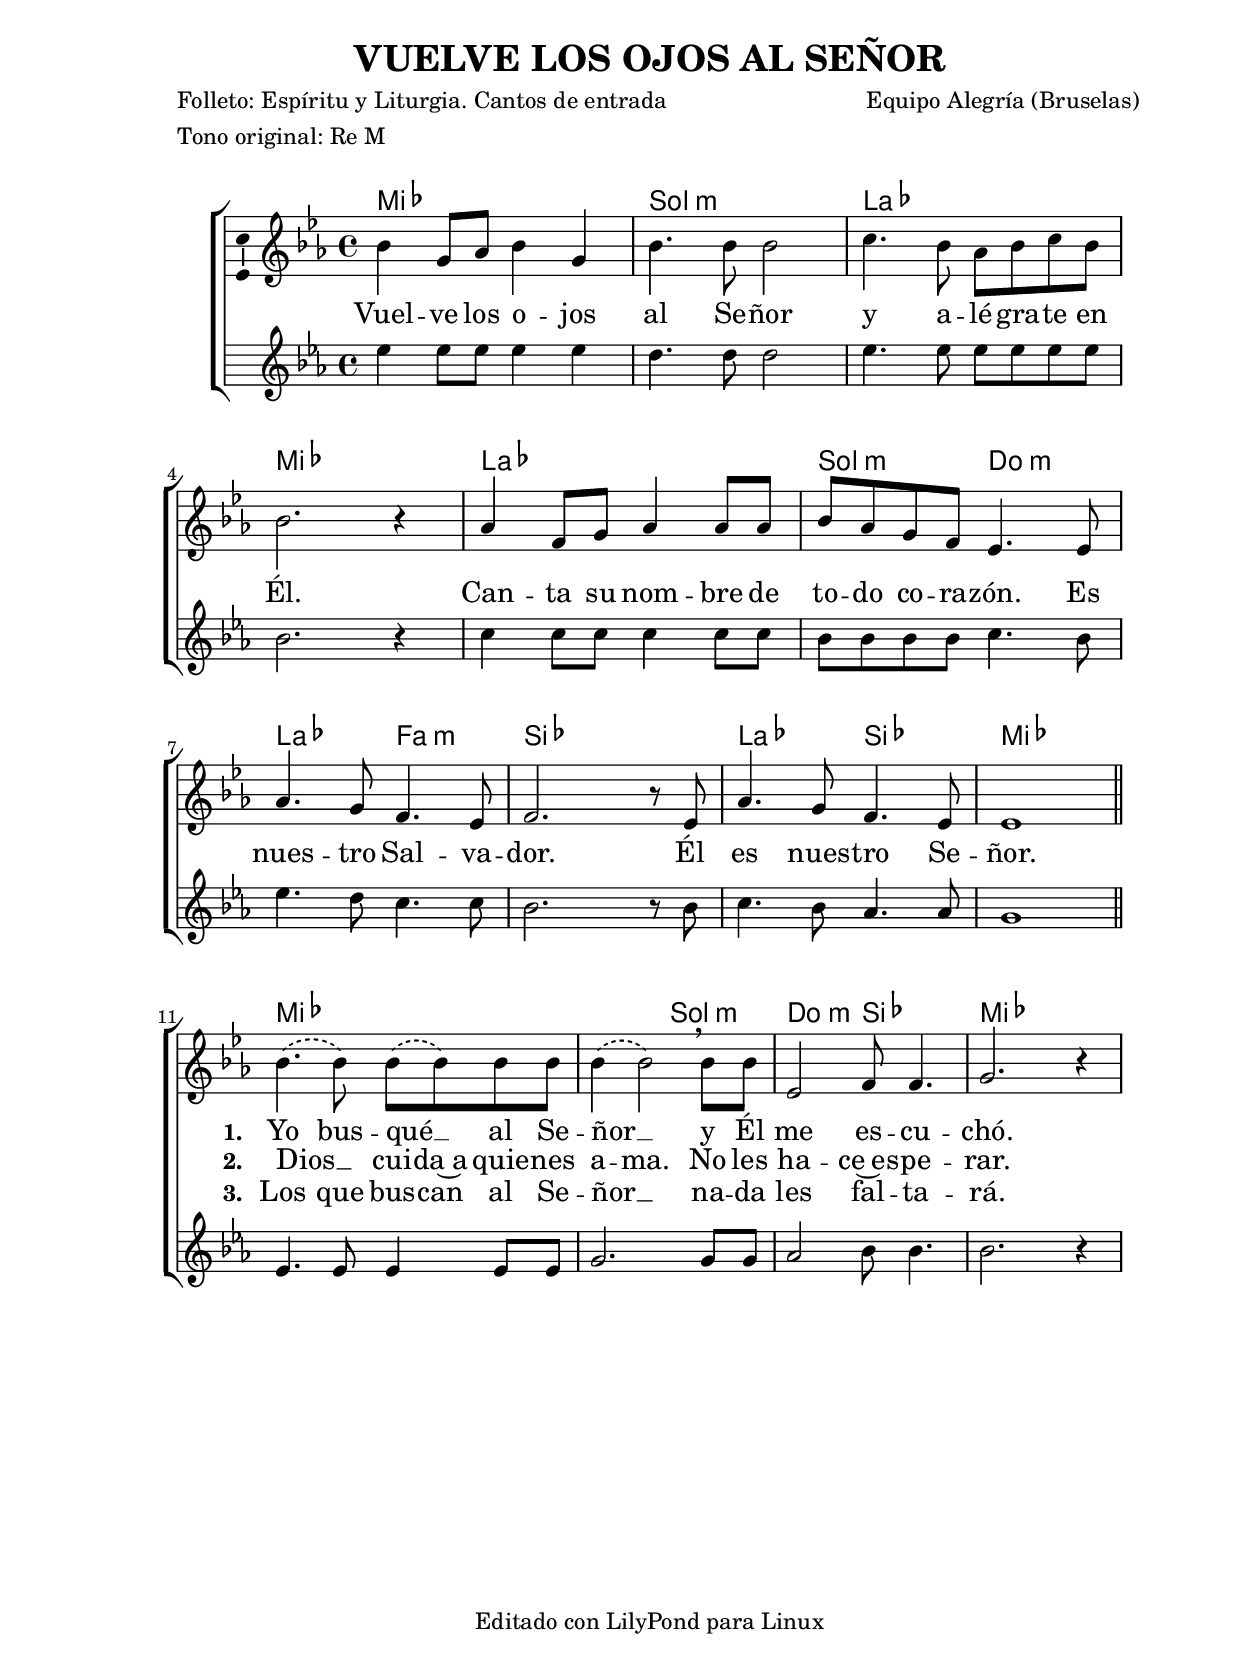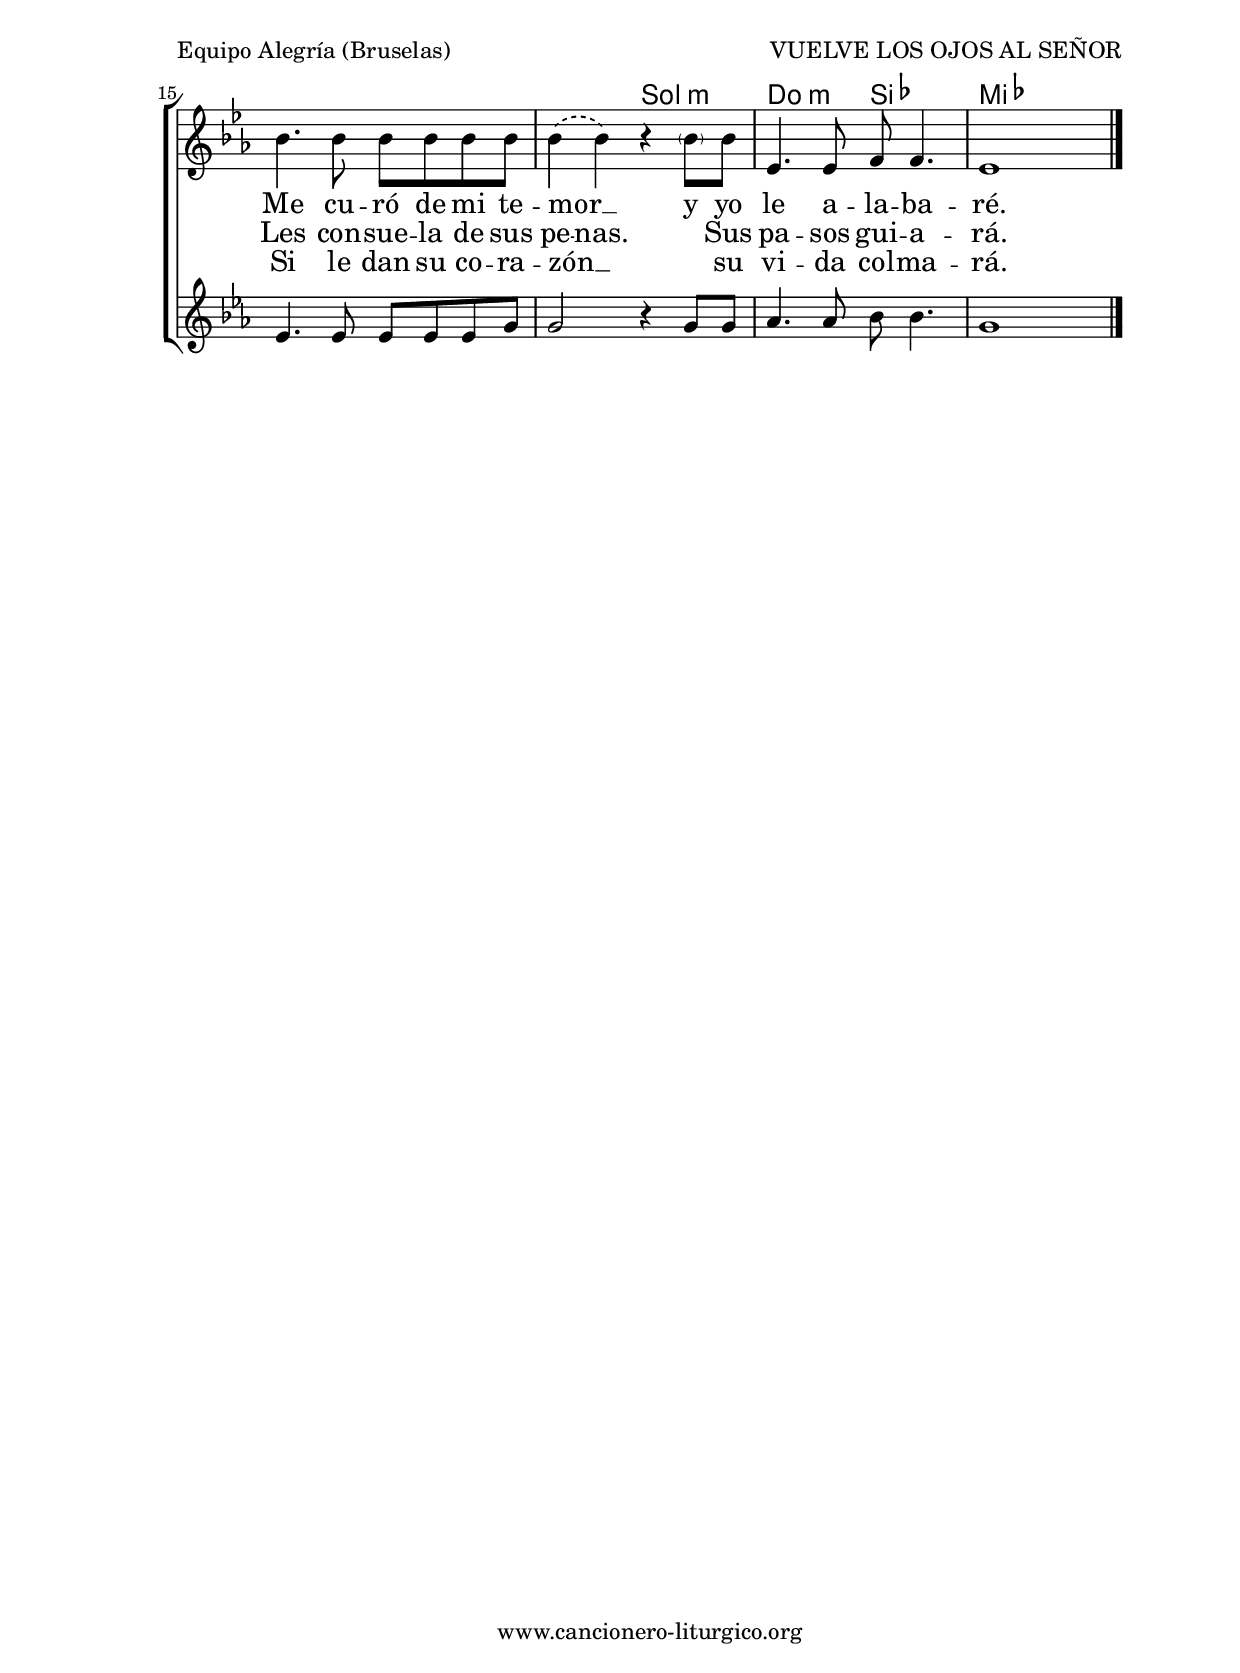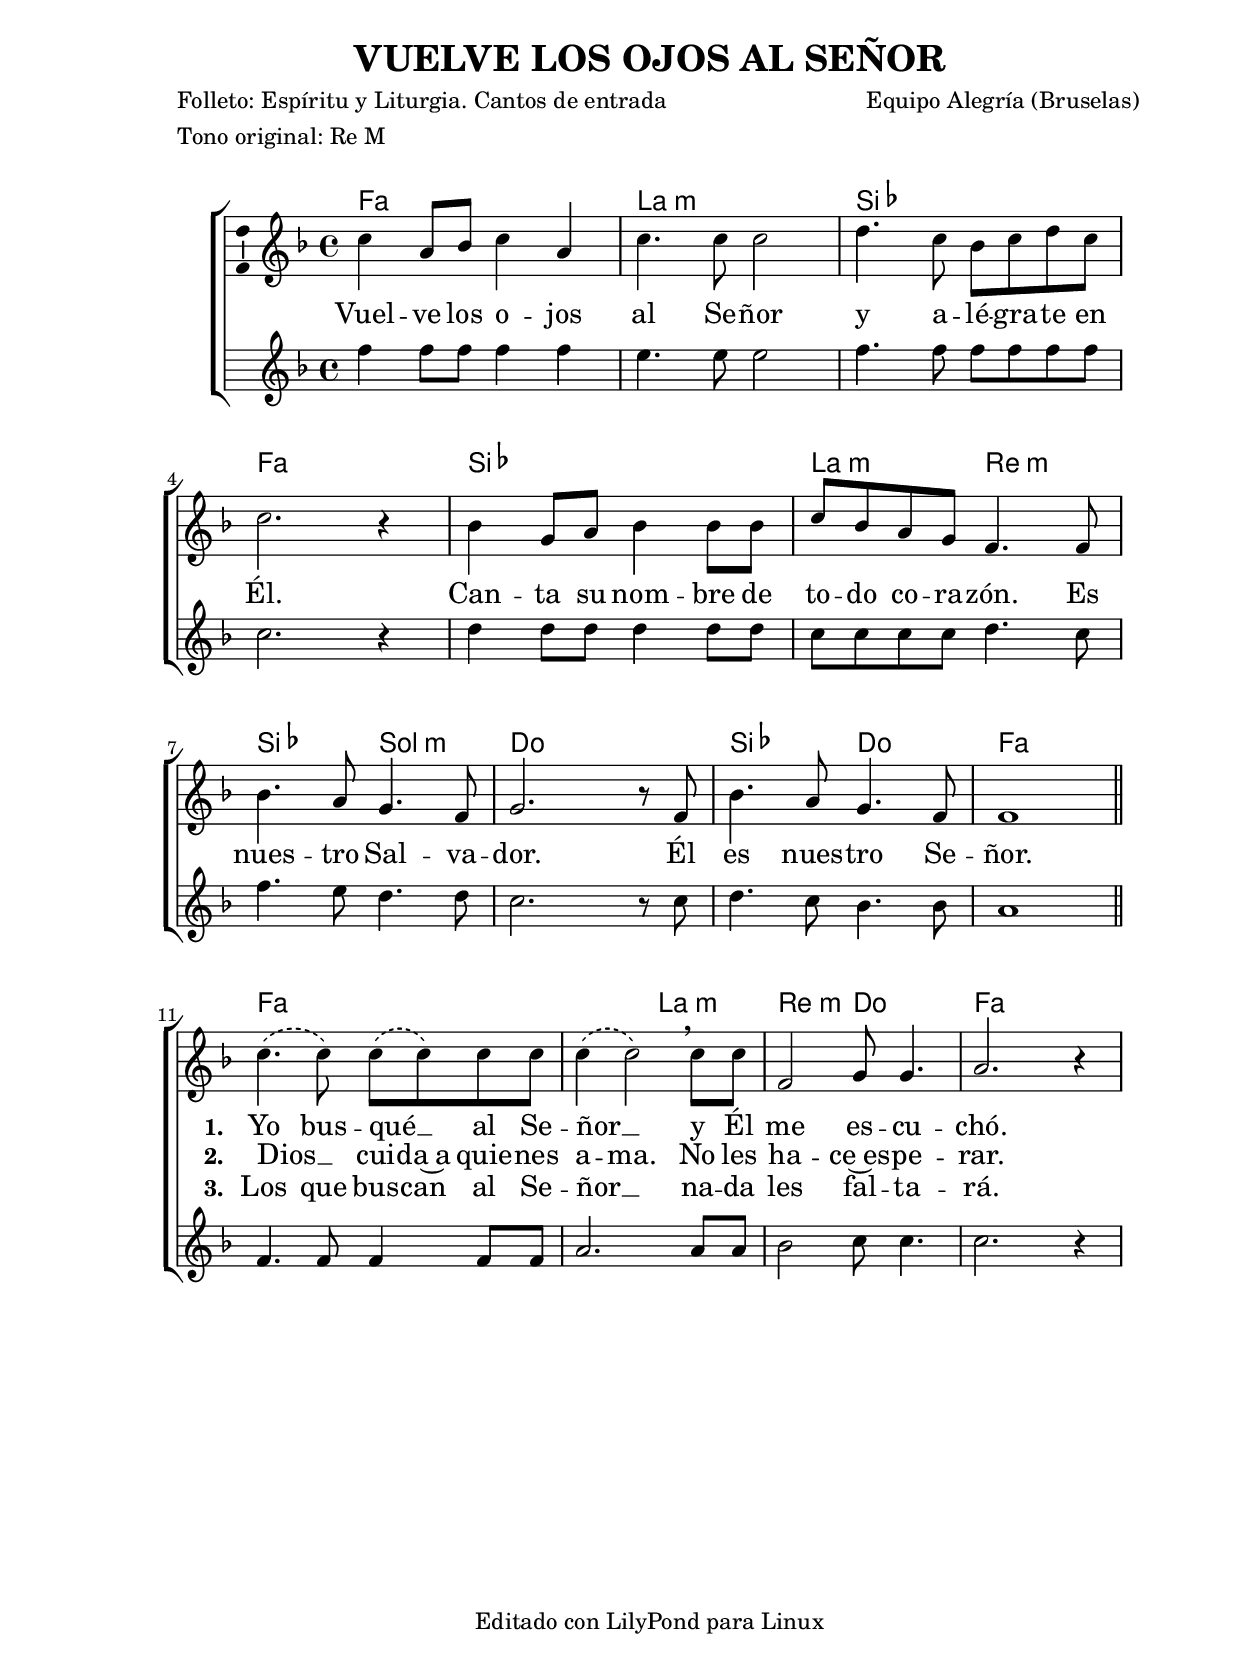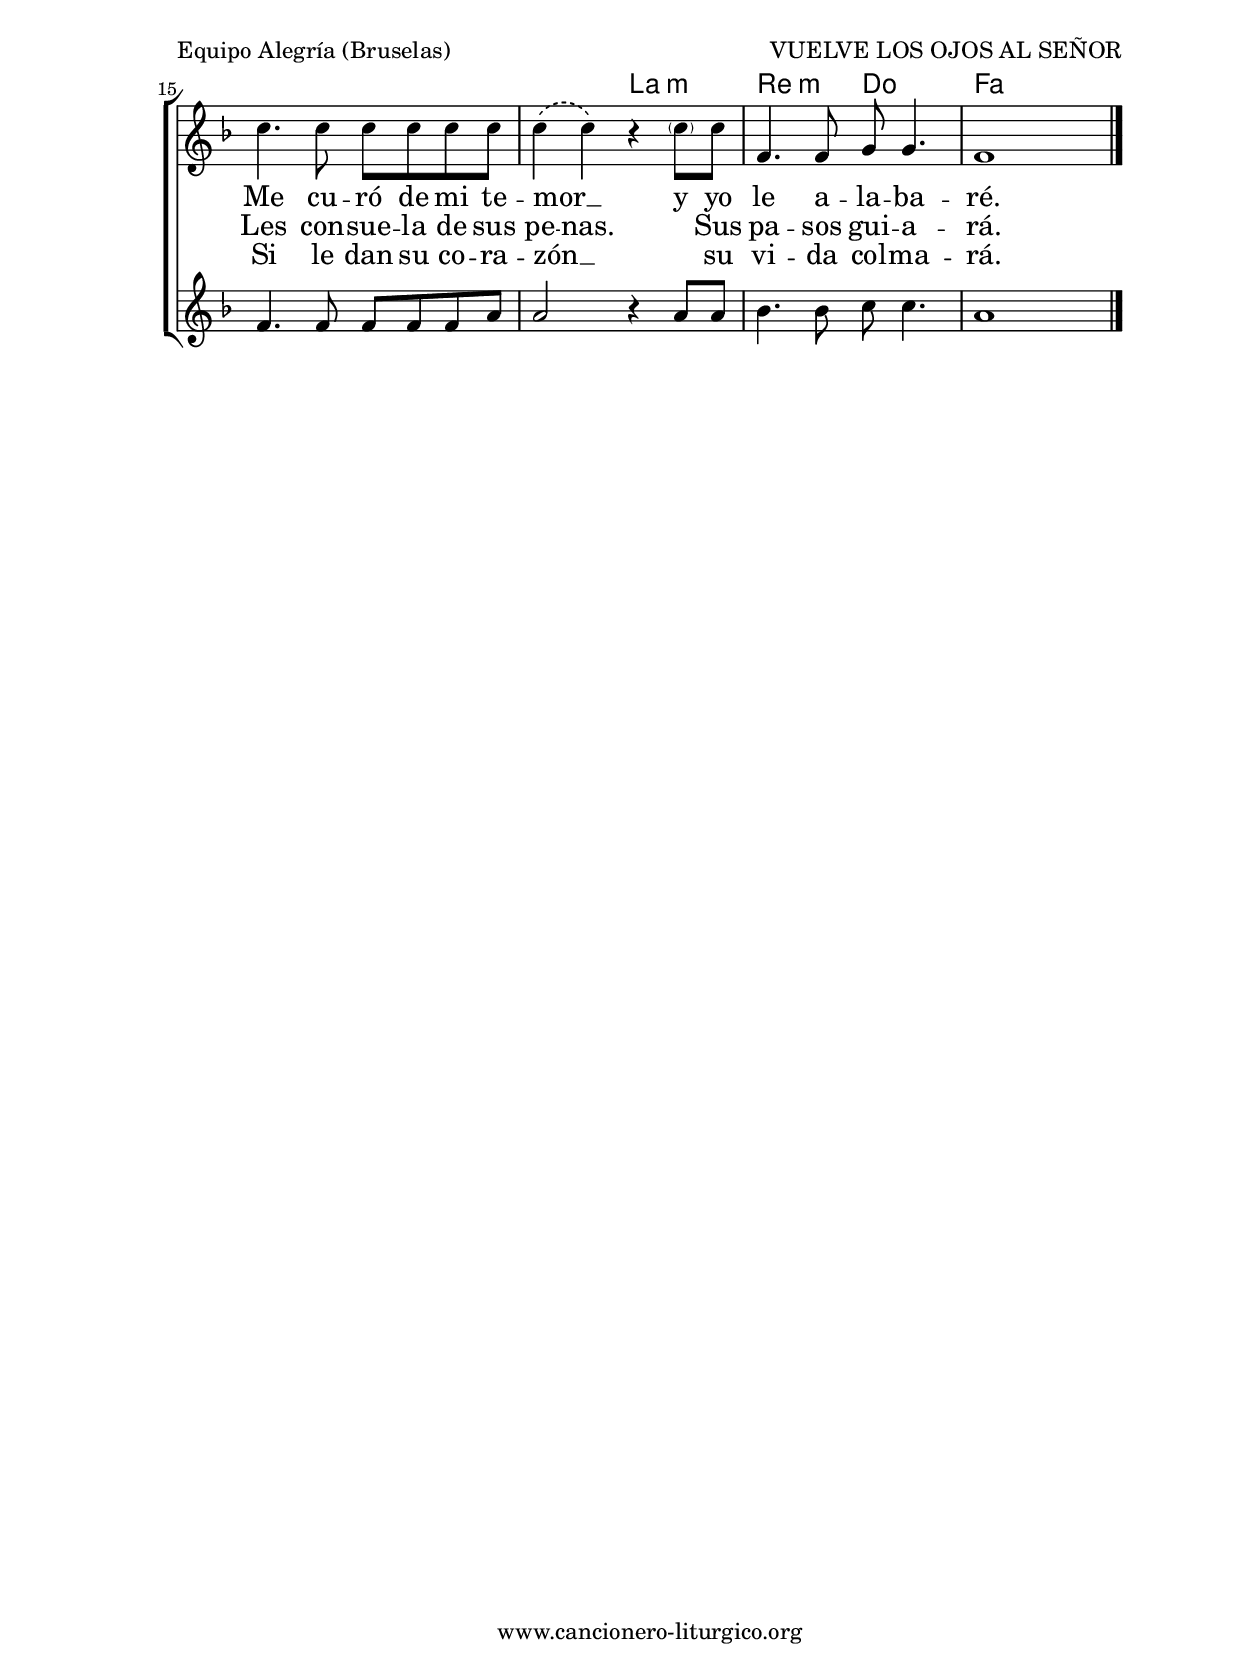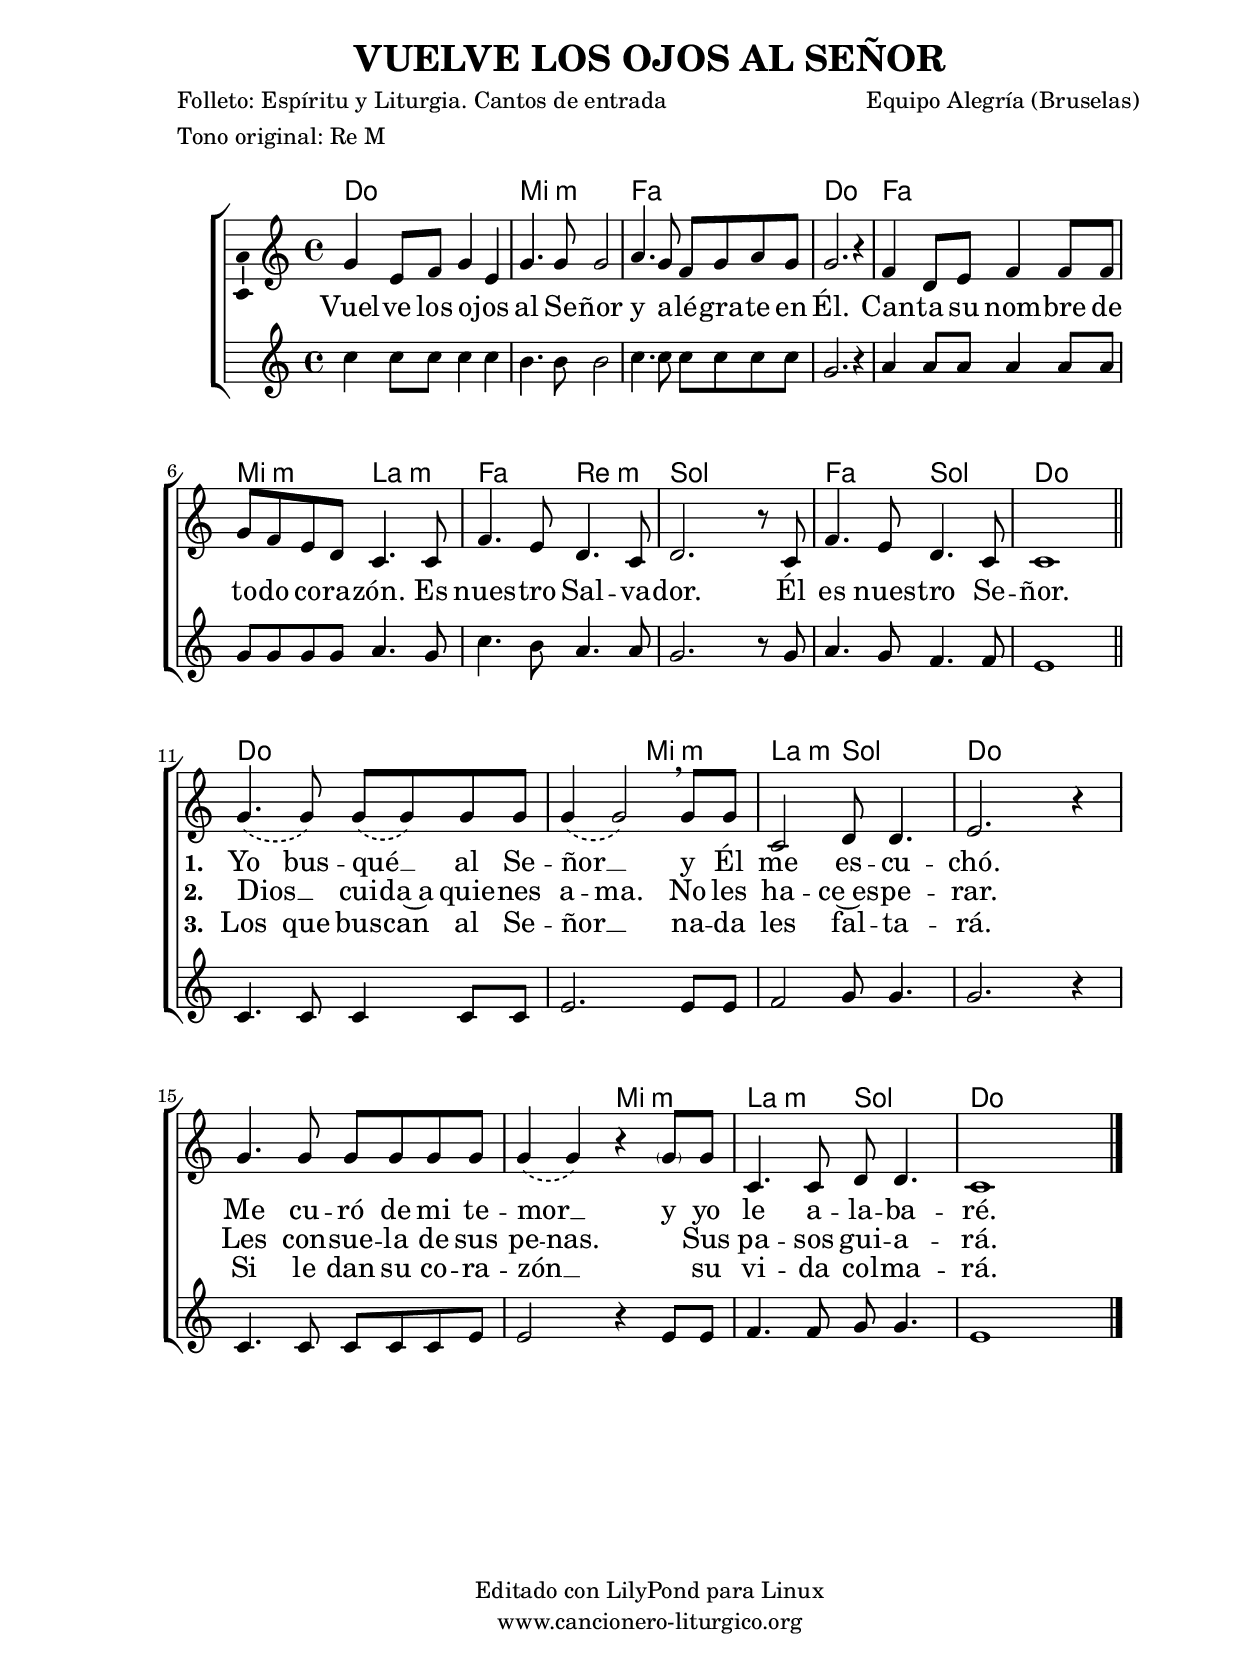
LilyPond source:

%
%para convertir .midi en .wav:
%timidity filename.midi -Ow -o finename.wav
%
%
%Para convertir de .wav a .mp3:
%lame -h -m j filename.wav
%
%
%para escuchar el midi:
%timidity nombrefichero.midi
%


%versión de lilypond para la que se ha escrito esta partitura:
\version "2.16.0"

	%Tamaño papel
	#(set-default-paper-size "a4")
	%Tamaño partitura
	#(set-global-staff-size 20)
	%No responde al pulsar sobre una nota
	#(ly:set-option 'point-and-click #f)

%parámetros del encabezamiento:
\header {
	title = "VUELVE LOS OJOS AL SEÑOR"
	subtitle = ""
	composer = "Equipo Alegría (Bruselas)"
	poet = "Folleto: Espíritu y Liturgia. Cantos de entrada"
	meter = "Tono original: Re M"
	arranger = ""
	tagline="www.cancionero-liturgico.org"
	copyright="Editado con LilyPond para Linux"
	}

%parámetros asociados al papel:
\paper  {
	oddHeaderMarkup = \markup {\fill-line { \on-the-fly #not-first-page \fromproperty #'header:title \on-the-fly #not-first-page \fromproperty #'header:composer }}
	evenHeaderMarkup = \markup {\fill-line { \fromproperty #'header:composer \fromproperty #'header:title }}
	#(set-paper-size "a4")
	print-page-number = ##f
	first-page-number = 1
	print-first-page-number = ##f
%	head-separation = 3.0 \cm
	top-margin = 2.0 \cm
	bottom-margin = 0.5\cm
%%%	bottom-margin = -2.0\cm
	left-margin = 3.0 \cm
	line-width = 16.0 \cm 
	indent = 8\mm
	interscoreline = 2.\mm
	between-system-space = 15\mm
%	para que las partituras no llenen la hoja:
	ragged-bottom = ##t
%	idem para la última hoja:
	ragged-last-bottom = ##f
%	para que las partituras llenen el ancho del papel:
	ragged-last = ##f
	after-title-space = 2.5 \cm
%page-count=1
%system-count=8

	%Flexible Vertical Spacing
%	markup-markup-spacing =
%	#'((basic-distance . 15) (minimum-distance . 15) (padding . 3))
	markup-system-spacing =
	#'((basic-distance . 15) (minimum-distance . 15) (padding . 3))
	system-system-spacing =
	#'((basic-distance . 15) (minimum-distance . 15) (padding . 3))
	score-system-spacing =
	#'((basic-distance . 15) (minimum-distance . 15) (padding . 5))
%	top-system-spacing = % header
%	#'((basic-distance . 8) (minimum-distance . 0) (padding . 0))
%	top-markup-spacing =
%	#'((basic-distance . 20) (minimum-distance . 20) (padding . 0))
	last-bottom-spacing = % footer
	#'((basic-distance . 5) (minimum-distance . 5) (padding . 0))
%	score-markup-spacing =
%	#'((basic-distance . 16) (minimum-distance . 13) (padding . 0))

	}


%parámetros que afectan a toda la partitura:
global =  {
	%clave de sol (G):
	\clef G
	%armadura:
	\transpose d ees
	\key d \major
	\tempo 4=120
	\set Score.tempoHideNote = ##t
	}


acordes = {
	\italianChords
	\chordmode {
	\transpose d ees
{

d1 fis:m g d g fis2:m b:m g e:m a s g a d1
d1 s2 fis:m b:m a d s s s s fis:m b:m a d s

}
}
}

melodia = 
	\transpose d ees
{
	\relative c''{
	\time 4/4

\phrasingSlurDashed

a4 fis8 g a4 fis
a4. a8 a2
b4. a8 g8 a b a
a2. r4
g4 e8 fis g4 g8 g
a8 g fis e d4. d8
g4. fis8 e4. d8
e2. r8 d8
g4. fis8 e4. d8
d1

\bar "||"
\break

a'4. \(a8\) a8 \(a8\) a8 a
a4 \(a2\) \breathe a8 a
d,2 e8 e4.
fis2. r4
a4. a8 a a a a
a4 \(a4\) r4 \parenthesize a8 a
d,4. d8 e e4.
d1

\bar "|."
	}
	}

melodiados = 
	\transpose d ees
{
	\relative c''{
	\time 4/4

d4 d8 d d4 d
cis4. cis8 cis2
d4. d8 d d d d
a2. r4
b4 b8 b b4 b8 b
a8 a a a b4. a8
d4. cis8 b4. b8
a2. r8 a8
b4. a8 g4. g8 fis1

\bar "||"
\break

d4. d8 d4 d8 d
fis2. fis8 fis
g2 a8 a4.
a2. r4
d,4. d8 d d d fis
fis2 r4 fis8 fis
g4. g8 a8 a4.
fis1

\bar "|."
	}
	}


texto = \lyricmode {
Vuel -- ve los o -- jos al Se -- ñor
y a -- lé -- gra -- te en Él.
Can -- ta su nom -- bre de to -- do co -- ra -- zón.
Es nues -- tro Sal -- va -- dor.
Él es nues -- tro Se -- ñor.

\set stanza =#"1. " Yo bus -- qué __ _ al Se -- ñor __ _
y Él me es -- cu -- chó.
Me cu -- ró de mi te -- mor __ _
y yo le a -- la -- ba -- ré.

	}

textodos = \lyricmode {
\skip1 \skip1 \skip1 \skip1 \skip1 \skip1
\skip1 \skip1 \skip1 \skip1 \skip1 \skip1
\skip1 \skip1 \skip1 \skip1 \skip1 \skip1
\skip1 \skip1 \skip1 \skip1 \skip1 \skip1
\skip1 \skip1 \skip1 \skip1 \skip1 \skip1
\skip1 \skip1 \skip1 \skip1 \skip1 \skip1
\skip1 \skip1

\set stanza =#"2. " Dios __ _ cui -- da~a quie -- nes a -- ma.
No les ha -- ce~es -- pe -- rar.
Les con -- sue -- la de sus pe -- nas.
"  " Sus pa -- sos gui -- a -- rá.

	}

textotres = \lyricmode {
\skip1 \skip1 \skip1 \skip1 \skip1 \skip1
\skip1 \skip1 \skip1 \skip1 \skip1 \skip1
\skip1 \skip1 \skip1 \skip1 \skip1 \skip1
\skip1 \skip1 \skip1 \skip1 \skip1 \skip1
\skip1 \skip1 \skip1 \skip1 \skip1 \skip1
\skip1 \skip1 \skip1 \skip1 \skip1 \skip1
\skip1 \skip1

\set stanza =#"3. " Los que bus -- can al Se -- ñor __ _
na -- da les fal -- ta -- rá.
Si le dan su co -- ra -- zón __ _
"  " su vi -- da col -- ma -- rá.

	}


acordesStaff = \context ChordNames = acordesStaff <<
	\set chordChanges = ##t
	\acordes
	>>


vozStaff = \context Voice = vozStaff
\with {\consists "Ambitus_engraver"}
<<
%	\set Staff.instrumentName = ""
%	\set Staff.shortInstrumentName = ""
%	\set Staff.midiInstrument = #"clarinet"
%	\set Staff.midiInstrument = #"cello"
%	\set Staff.midiInstrument = #"flute"
	\set Staff.midiInstrument = #"electric guitar (jazz)"
%	\set Staff.midiInstrument = #"english horn"
%	\set Staff.midiInstrument = #"violin"
%	\set Staff.midiInstrument = #"glockenspiel"
	\set Staff.midiMinimumVolume = #0.7
	\set Staff.midiMaximumVolume = #0.9
	\global
	\melodia
	>>


vozdosStaff = \context Voice = vozdosStaff
<<
	\set Staff.instrumentName = ""
	\set Staff.shortInstrumentName = ""
	\override Staff.StaffSymbol #'staff-space = #(magstep -0.35)
	\set Staff.midiInstrument = #"flute"
	\set Staff.midiMinimumVolume = #0.7
	\set Staff.midiMaximumVolume = #0.9
	\global
	\melodiados
	>>

textoStaff = \context Lyrics = textoStaff <<
	\lyricsto vozStaff \texto
	>>

textodosStaff = \context Lyrics = textodosStaff <<
	\lyricsto vozStaff \textodos
	>>

textotresStaff = \context Lyrics = textotresStaff <<
	\lyricsto vozStaff \textotres
	>>


\book {
	\score {
		\context ChoirStaff {
%			\override StaffGroup.SystemStartBracket #'collapse-height = #1
%			\override Score.SystemStartBar #'collapse-height = #1
			<<
			\acordesStaff
			\vozStaff
			\textoStaff
			\textodosStaff
			\textotresStaff
			\vozdosStaff
			>>
			}
		\layout {
	    		\context {
				\Lyrics
				\override LyricText #'font-size = #2
				}
	   		 \context {
				\Score
				\override StaffSymbol #'staff-space = #(magstep +3)
				}
			}
		}
	\score {
		\unfoldRepeats
		\context ChoirStaff {
			<<
			\acordesStaff
			\vozStaff
			\vozdosStaff
			>>
			}
		\midi {
	  		\context {
	  			\Score
				tempoWholesPerMinute = #(ly:make-moment 70 4)
				}
			}
		}
	}



#(define output-suffix "C")
\book {
	\score {
		\context ChoirStaff {
%			\override StaffGroup.SystemStartBracket #'collapse-height = #1
%			\override Score.SystemStartBar #'collapse-height = #1
\transpose c d
			<<
			\acordesStaff
			\vozStaff
			\textoStaff
			\textodosStaff
			\textotresStaff
			\vozdosStaff
			>>
			}
		\layout {
	    		\context {
				\Lyrics
				\override LyricText #'font-size = #2
				}
	   		 \context {
				\Score
				\override StaffSymbol #'staff-space = #(magstep +3)
				}
			}
		}
	}

#(define output-suffix "S")
\book {
	\score {
		\context ChoirStaff {
%			\override StaffGroup.SystemStartBracket #'collapse-height = #1
%			\override Score.SystemStartBar #'collapse-height = #1
\transpose c a,
			<<
			\acordesStaff
			\vozStaff
			\textoStaff
			\textodosStaff
			\textotresStaff
			\vozdosStaff
			>>
			}
		\layout {
	    		\context {
				\Lyrics
				\override LyricText #'font-size = #2
				}
	   		 \context {
				\Score
				\override StaffSymbol #'staff-space = #(magstep +3)
				}
			}
		}
	}


